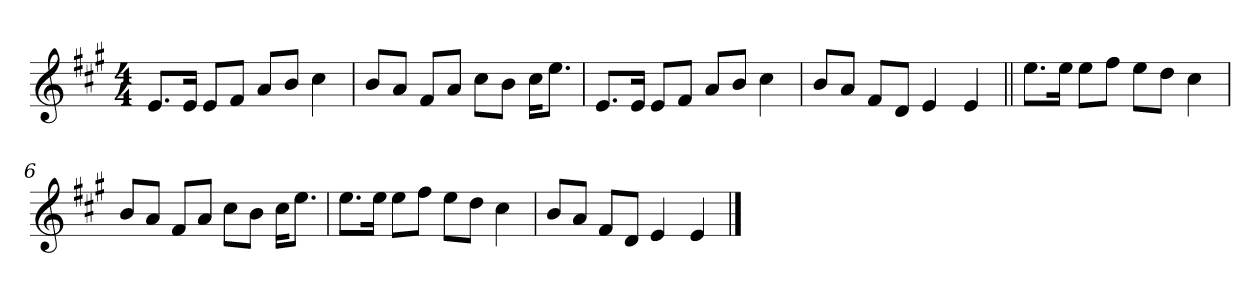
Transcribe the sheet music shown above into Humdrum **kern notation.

**kern
*part1
*staff1
*clefG2
*k[f#c#g#]
*A:
*M4/4
=1
8.e/L
16e/Jk
8e/L
8f#/J
8a/L
8b/J
4cc#\
=2
8b/L
8a/J
8f#/L
8a/J
8cc#\L
8b\J
16cc#\KL
8.ee\J
=3
8.e/L
16e/Jk
8e/L
8f#/J
8a/L
8b/J
4cc#\
=4
8b/L
8a/J
8f#/L
8d/J
4e/
4e/
=5||
8.ee\L
16ee\Jk
8ee\L
8ff#\J
8ee\L
8dd\J
4cc#\
!!LO:LB:g=z
=6
8b/L
8a/J
8f#/L
8a/J
8cc#\L
8b\J
16cc#\KL
8.ee\J
=7
8.ee\L
16ee\Jk
8ee\L
8ff#\J
8ee\L
8dd\J
4cc#\
=8
8b/L
8a/J
8f#/L
8d/J
4e/
4e/
==
*-
